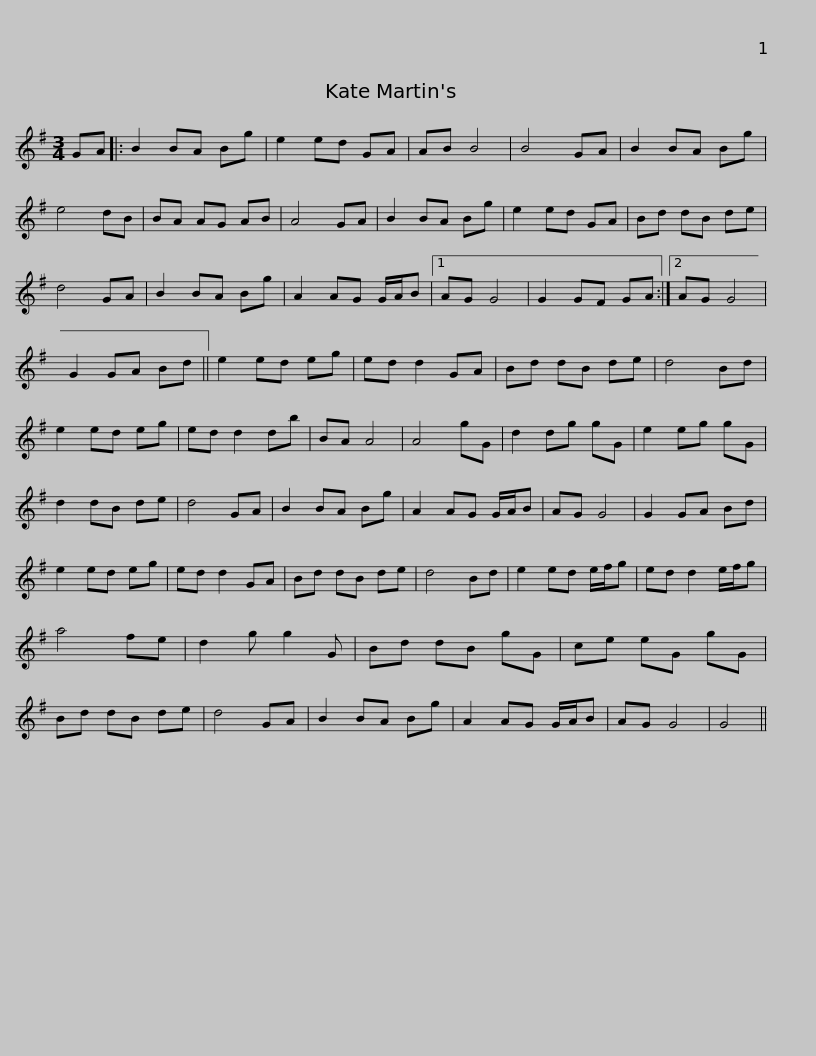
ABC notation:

X:1
L:1/8
M:3/4
I:linebreak $
K:G
V:1 treble
V:1
 GA |: B2 BA Bg | e2 ed GA | AB B4 | B4 GA | %5
 B2 BA Bg | e4 dB | BA AG AB | A4 GA | B2 BA Bg |$ %10
 e2 ed GA | Bd dB de | d4 GA | B2 BA Bg | A2 AG G/A/B |1 %15
 AG G4 | G2 GF GA :|2 AG G4 | G2 GA Bd ||$ e2 ed eg | %20
 ed d2 GA | Bd dB de | d4 Bd | e2 ed eg | ed d2 db | %25
 BA A4 | A4 gG | d2 dg gG |$ e2 eg gG | d2 dB de | %30
 d4 GA | B2 BA Bg | A2 AG G/A/B | AG G4 | G2 GA Bd | %35
 e2 ed eg | ed d2 GA |$ Bd dB de | d4 Bd | e2 ed e/f/g | %40
 ed d2 e/f/g | a4 fe | d2 g g2 G | Bd dB gG | ce eG gG |$ %45
 Bd dB de | d4 GA | B2 BA Bg | A2 AG G/A/B | AG G4 | %50
 G4 || %51
